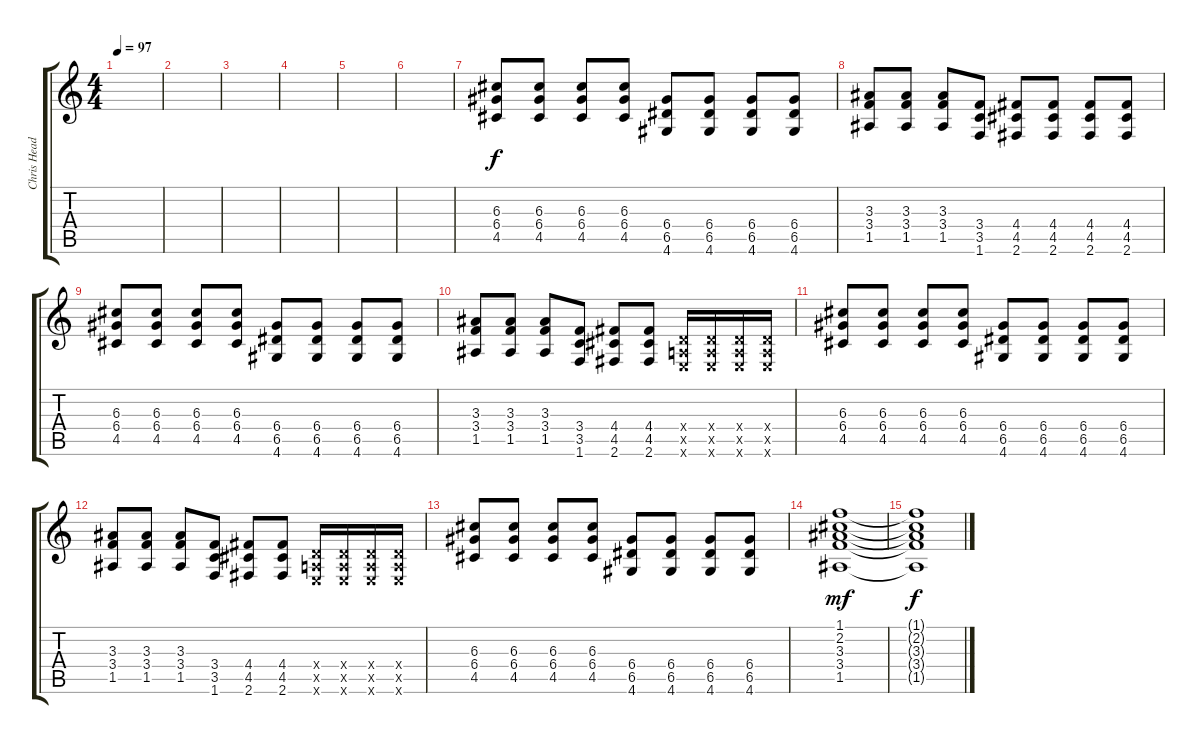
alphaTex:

\track ("Chris Head" "Chris Head") {instrument distortionguitar}
\staff {score tabs}
\tuning (E4 B3 G3 D3 A2 E2) {hide}
\ts (4 4)
\tempo 97
\clef g2
\ks c
|
|
|
|
|
|
(6.3 6.4 4.5).8 (6.3 6.4 4.5).8 (6.3 6.4 4.5).8 (6.3 6.4 4.5).8 (6.4 6.5 4.6).8 (6.4 6.5 4.6).8 (6.4 6.5 4.6).8 (6.4 6.5 4.6).8 |
(3.3 3.4 1.5).8 (3.3 3.4 1.5).8 (3.3 3.4 1.5).8 (3.4 3.5 1.6).8 (4.4 4.5 2.6).8 (4.4 4.5 2.6).8 (4.4 4.5 2.6).8 (4.4 4.5 2.6).8 |
(6.3 6.4 4.5).8 (6.3 6.4 4.5).8 (6.3 6.4 4.5).8 (6.3 6.4 4.5).8 (6.4 6.5 4.6).8 (6.4 6.5 4.6).8 (6.4 6.5 4.6).8 (6.4 6.5 4.6).8 |
(3.3 3.4 1.5).8 (3.3 3.4 1.5).8 (3.3 3.4 1.5).8 (3.4 3.5 1.6).8 (4.4 4.5 2.6).8 (4.4 4.5 2.6).8 (0.4{x} 0.5{x} 0.6{x}).16 (0.4{x} 0.5{x} 0.6{x}).16 (0.4{x} 0.5{x} 0.6{x}).16 (0.4{x} 0.5{x} 0.6{x}).16 |
(6.3 6.4 4.5).8 (6.3 6.4 4.5).8 (6.3 6.4 4.5).8 (6.3 6.4 4.5).8 (6.4 6.5 4.6).8 (6.4 6.5 4.6).8 (6.4 6.5 4.6).8 (6.4 6.5 4.6).8 |
(3.3 3.4 1.5).8 (3.3 3.4 1.5).8 (3.3 3.4 1.5).8 (3.4 3.5 1.6).8 (4.4 4.5 2.6).8 (4.4 4.5 2.6).8 (0.4{x} 0.5{x} 0.6{x}).16 (0.4{x} 0.5{x} 0.6{x}).16 (0.4{x} 0.5{x} 0.6{x}).16 (0.4{x} 0.5{x} 0.6{x}).16 |
(6.3 6.4 4.5).8 (6.3 6.4 4.5).8 (6.3 6.4 4.5).8 (6.3 6.4 4.5).8 (6.4 6.5 4.6).8 (6.4 6.5 4.6).8 (6.4 6.5 4.6).8 (6.4 6.5 4.6).8 |
(1.1 2.2 3.3 3.4 1.5).1{dy mf} |
(1.1{t} 2.2{t} 3.3{t} 3.4{t} 1.5{t}).1{dy f}
